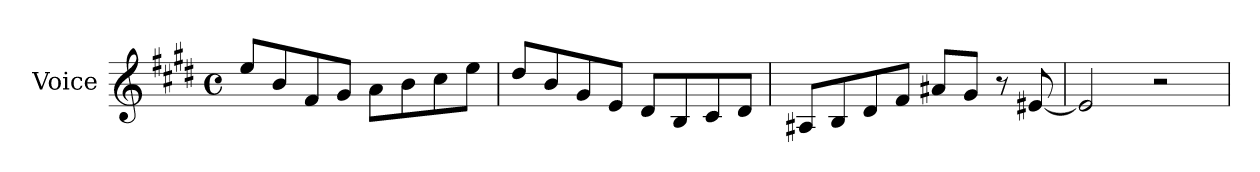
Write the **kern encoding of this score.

**kern
*part1
*staff1
*I"Voice
*I'Voice
*clefG2
*k[f#c#g#d#]
*M4/4
*met(c)
=1
8ee/L
8b/
8f#/
8g#/J
8a\L
8b\
8cc#\
8ee\J
=2
8dd#/L
8b/
8g#/
8e/J
8d#/L
8B/
8c#/
8d#/J
=3
8A#X/L
8B/
8d#/
8f#/J
8a#X/L
8g#/J
8r
[<8e#X/
=4
2e#/]
2rcc
=
*-
